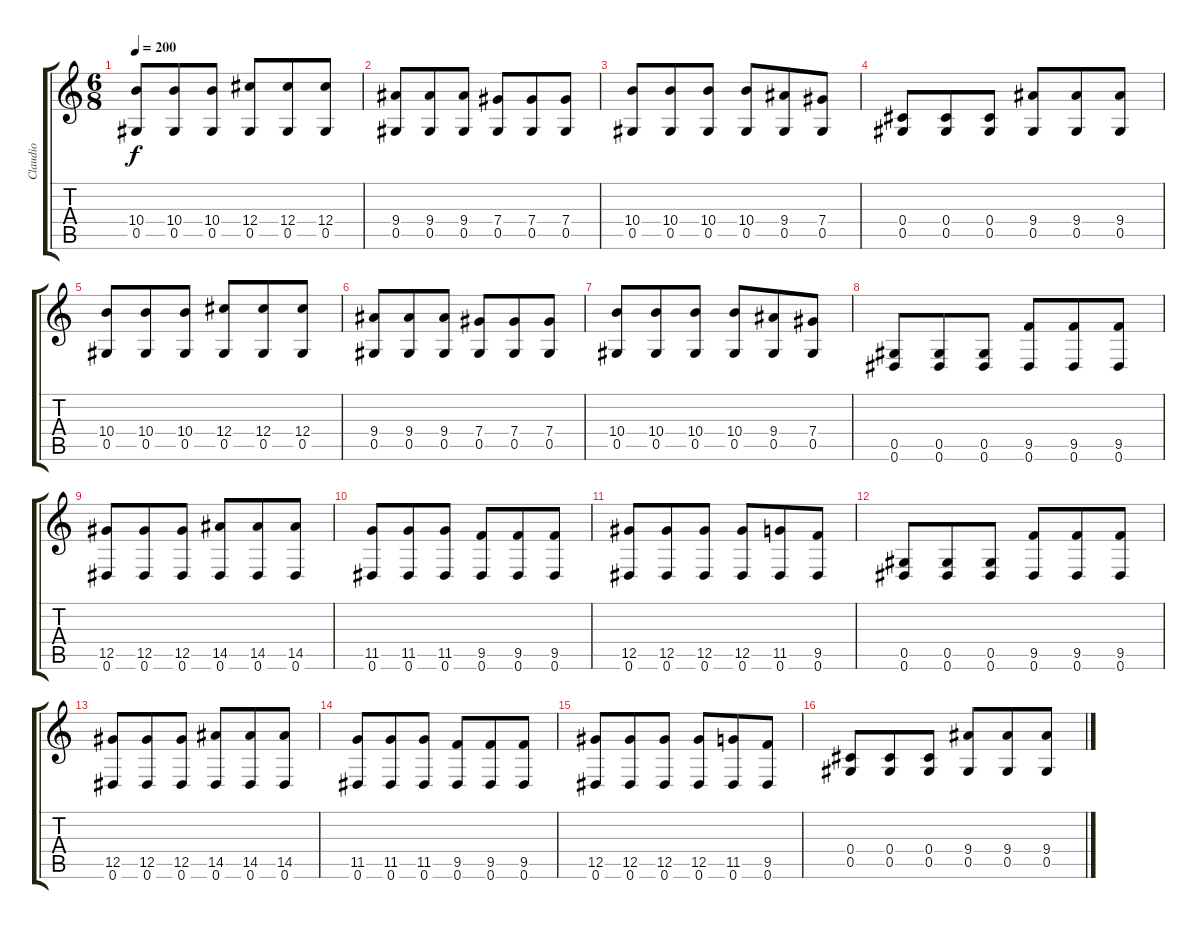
\track ("Claudio" "Claudio") {instrument overdrivenguitar}
\staff {score tabs}
\tuning (Eb4 Bb3 Gb3 Db3 Ab2 Eb2) {hide}
\ts (6 8)
\tempo 200
\clef g2
\ks c
(10.4 0.5).8{dy f} (10.4 0.5).8 (10.4 0.5).8 (12.4 0.5).8 (12.4 0.5).8 (12.4 0.5).8 |
(9.4 0.5).8 (9.4 0.5).8 (9.4 0.5).8 (7.4 0.5).8 (7.4 0.5).8 (7.4 0.5).8 |
(10.4 0.5).8 (10.4 0.5).8 (10.4 0.5).8 (10.4 0.5).8 (9.4 0.5).8 (7.4 0.5).8 |
(0.4 0.5).8 (0.4 0.5).8 (0.4 0.5).8 (9.4 0.5).8 (9.4 0.5).8 (9.4 0.5).8 |
(10.4 0.5).8 (10.4 0.5).8 (10.4 0.5).8 (12.4 0.5).8 (12.4 0.5).8 (12.4 0.5).8 |
(9.4 0.5).8 (9.4 0.5).8 (9.4 0.5).8 (7.4 0.5).8 (7.4 0.5).8 (7.4 0.5).8 |
(10.4 0.5).8 (10.4 0.5).8 (10.4 0.5).8 (10.4 0.5).8 (9.4 0.5).8 (7.4 0.5).8 |
(0.5 0.6).8 (0.5 0.6).8 (0.5 0.6).8 (9.5 0.6).8 (9.5 0.6).8 (9.5 0.6).8 |
(12.5 0.6).8 (12.5 0.6).8 (12.5 0.6).8 (14.5 0.6).8 (14.5 0.6).8 (14.5 0.6).8 |
(11.5 0.6).8 (11.5 0.6).8 (11.5 0.6).8 (9.5 0.6).8 (9.5 0.6).8 (9.5 0.6).8 |
(12.5 0.6).8 (12.5 0.6).8 (12.5 0.6).8 (12.5 0.6).8 (11.5 0.6).8 (9.5 0.6).8 |
(0.5 0.6).8 (0.5 0.6).8 (0.5 0.6).8 (9.5 0.6).8 (9.5 0.6).8 (9.5 0.6).8 |
(12.5 0.6).8 (12.5 0.6).8 (12.5 0.6).8 (14.5 0.6).8 (14.5 0.6).8 (14.5 0.6).8 |
(11.5 0.6).8 (11.5 0.6).8 (11.5 0.6).8 (9.5 0.6).8 (9.5 0.6).8 (9.5 0.6).8 |
(12.5 0.6).8 (12.5 0.6).8 (12.5 0.6).8 (12.5 0.6).8 (11.5 0.6).8 (9.5 0.6).8 |
(0.4 0.5).8 (0.4 0.5).8 (0.4 0.5).8 (9.4 0.5).8 (9.4 0.5).8 (9.4 0.5).8
